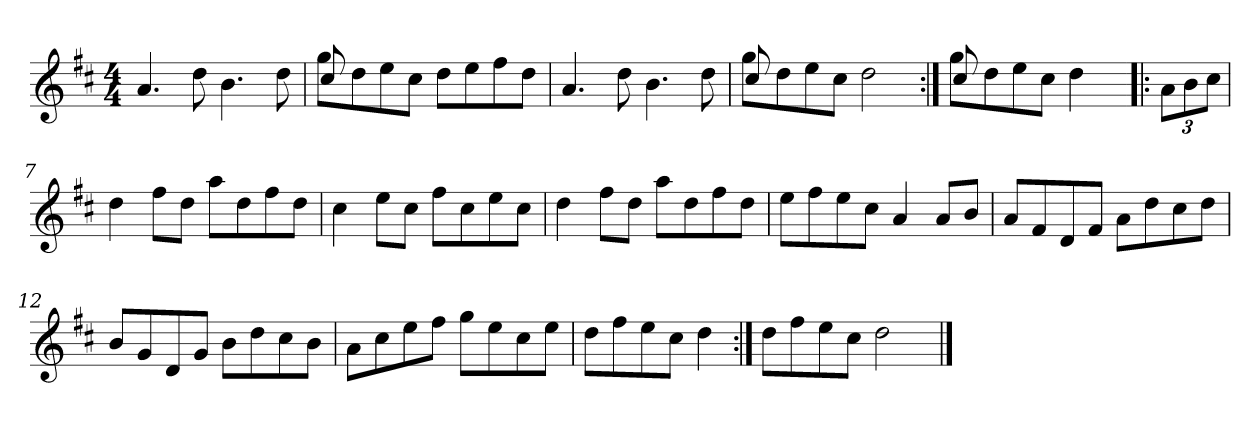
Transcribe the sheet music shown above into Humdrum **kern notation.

**kern
*part1
*staff1
*clefG2
*k[f#c#]
*D:
*M4/4
=1
4.a/
8dd\
4.b\
8dd\
=2
*^
8cc#/	8gg\L
2..ryy	8dd\
.	8ee\
.	8cc#\J
.	8dd\L
.	8ee\
.	8ff#\
.	8dd\J
*v	*v
=3
4.a/
8dd\
4.b\
8dd\
=4
*^
8cc#/	8gg\L
2..ryy	8dd\
.	8ee\
.	8cc#\J
.	2dd\
=5:|!	=5:|!
8cc#/	8gg\L
2ryy	8dd\
.	8ee\
.	8cc#\J
.	4dd\
8ryy	.
*v	*v
=6!|:
*Xbrackettup
12a\L
12b\
12cc#\J
=7
4dd\
8ff#\L
8dd\J
8aa\L
8dd\
8ff#\
8dd\J
!!LO:LB:g=z
=8
4cc#\
8ee\L
8cc#\J
8ff#\L
8cc#\
8ee\
8cc#\J
=9
4dd\
8ff#\L
8dd\J
8aa\L
8dd\
8ff#\
8dd\J
=10
8ee\L
8ff#\
8ee\
8cc#\J
4a/
8a/L
8b/J
=11
8a/L
8f#/
8d/
8f#/J
8a\L
8dd\
8cc#\
8dd\J
=12
8b/L
8g/
8d/
8g/J
8b\L
8dd\
8cc#\
8b\J
=13
8a\L
8cc#\
8ee\
8ff#\J
8gg\L
8ee\
8cc#\
8ee\J
!!LO:LB:g=z
=14
8dd\L
8ff#\
8ee\
8cc#\J
4dd\
=15:|!
8dd\L
8ff#\
8ee\
8cc#\J
2dd\
==
*-
